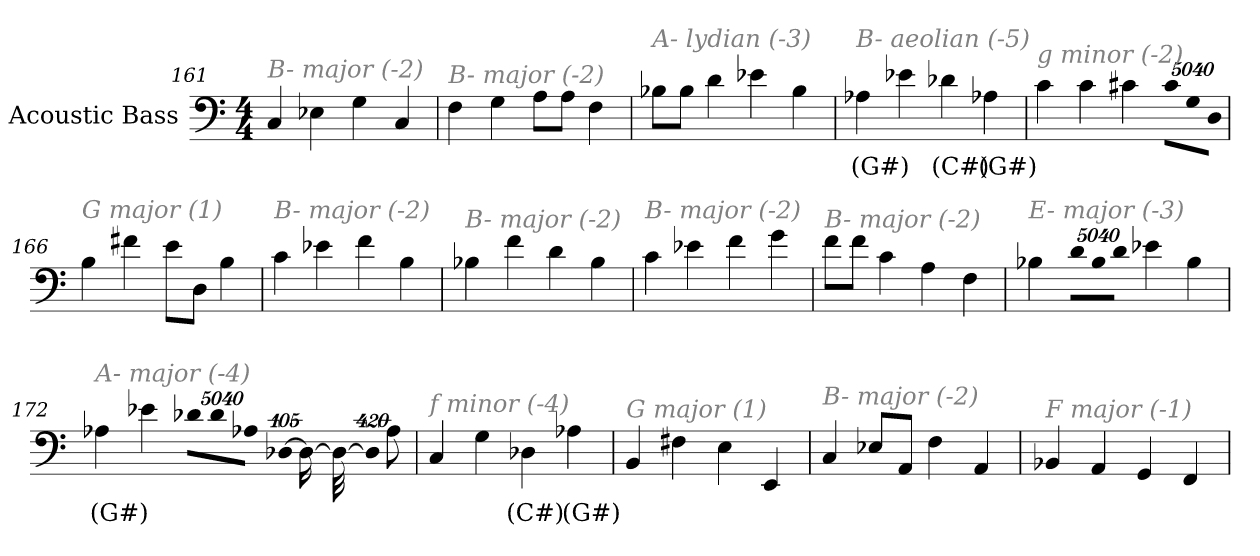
**kern	**text
*part1	*part1
*staff1	*staff1
*I"Acoustic Bass	*
*clefF4	*
*ITrd7c12	*
*k[]	*
*C:	*
*M4/4	*
=161	=161
!LO:TX:i:color=#808080:t=B- major (-2)	!
4CC	.
4EE-X	.
4GG	.
4CC	.
=162	=162
!LO:TX:i:color=#808080:t=B- major (-2)	!
4FF	.
4GG	.
8AAL	.
8AAJ	.
4FF	.
=163	=163
!LO:TX:i:color=#808080:t=A- lydian (-3)	!
8BB-XL	.
8BB-J	.
4D	.
4E-X	.
4BB-	.
=164	=164
!LO:TX:i:color=#808080:t=B- aeolian (-5)	!
4AA-Xi	(G#)
4E-X	.
4D-Xi	(C#)
4AA-Xi	(G#)
=165	=165
!LO:TX:i:color=#808080:t=g minor (-2)	!
4C	.
4C	.
4C#X	.
!LO:N:vis=8	!
40320%3347C#L	.
!LO:N:vis=8	!
40320%3347GG	.
!LO:N:vis=8	!
40320%3347DDJ	.
=166	=166
!LO:TX:i:color=#808080:t=G major (1)	!
4BB	.
4F#X	.
8EL	.
8DDJ	.
4BB	.
=167	=167
!LO:TX:i:color=#808080:t=B- major (-2)	!
4C	.
4E-X	.
4F	.
4BB	.
=168	=168
!LO:TX:i:color=#808080:t=B- major (-2)	!
4BB-X	.
4F	.
4D	.
4BB-	.
=169	=169
!LO:TX:i:color=#808080:t=B- major (-2)	!
4C	.
4E-X	.
4F	.
4G	.
=170	=170
!LO:TX:i:color=#808080:t=B- major (-2)	!
8FL	.
8FJ	.
4C	.
4AA	.
4FF	.
=171	=171
!LO:TX:i:color=#808080:t=E- major (-3)	!
4BB-X	.
!LO:N:vis=8	!
40320%3347DL	.
!LO:N:vis=8	!
40320%3347BB-	.
!LO:N:vis=8	!
40320%3347DJ	.
4E-X	.
4BB-	.
=172	=172
!LO:TX:i:color=#808080:t=A- major (-4)	!
4AA-Xi	(G#)
4E-X	.
!LO:N:vis=8	!
40320%3347D-XL	.
!LO:N:vis=8	!
40320%3347D-	.
!LO:N:vis=8	!
40320%3347AA-XJ	.
!LO:N:vis=1024	!
[13440%13DD-XL	.
16DD-L_	.
32DD-L_	.
!LO:N:vis=1024%31	!
13440%407DD-L]	.
8AA-J	.
=173	=173
!LO:TX:i:color=#808080:t=f minor (-4)	!
4CC	.
4GG	.
4DD-Xi	(C#)
4AA-Xi	(G#)
=174	=174
!LO:TX:i:color=#808080:t=G major (1)	!
4BBB	.
4FF#X	.
4EE	.
4EEE	.
=175	=175
!LO:TX:i:color=#808080:t=B- major (-2)	!
4CC	.
8EE-XL	.
8AAAJ	.
4FF	.
4AAA	.
=176	=176
!LO:TX:i:color=#808080:t=F major (-1)	!
4BBB-X	.
4AAA	.
4GGG	.
4FFF	.
=	=
*-	*-
